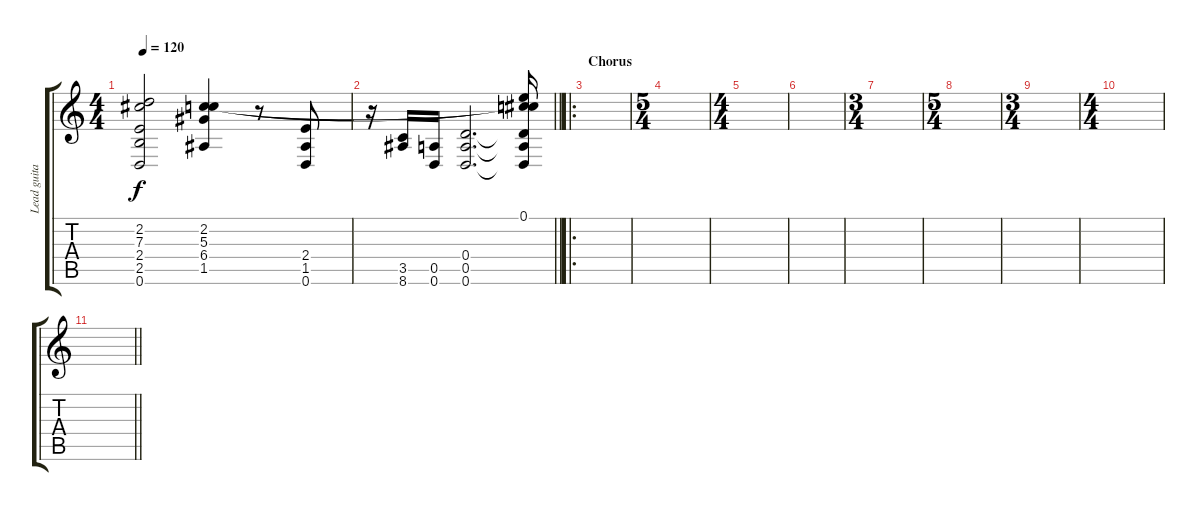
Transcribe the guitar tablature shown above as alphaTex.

\track ("Lead guitar/Thunder" "Lead guita") {instrument distortionguitar}
\staff {score tabs}
\tuning (E4 B3 G3 D3 A2 D2) {hide}
\ts (4 4)
\tempo 120
\clef g2
\ks c
(2.2 7.3 2.4 2.5 0.6).2{dy f} (2.2 5.3 6.4 1.5).4 r.8 (2.4 1.5 0.6).8 |
\barLineRight lightlight
r.16 (3.5 8.6).16 (0.5 0.6).16 (0.4 0.5 0.6).2{d} (0.1 2.2{t} 5.3{t} 0.4{t} 0.5{t} 0.6{t}).16 |
\ro
\section ("" "Chorus")
|
\ts (5 4)
|
\ts (4 4)
|
|
\ts (3 4)
|
\ts (5 4)
|
\ts (3 4)
|
\ts (4 4)
|
\barLineRight lightlight
